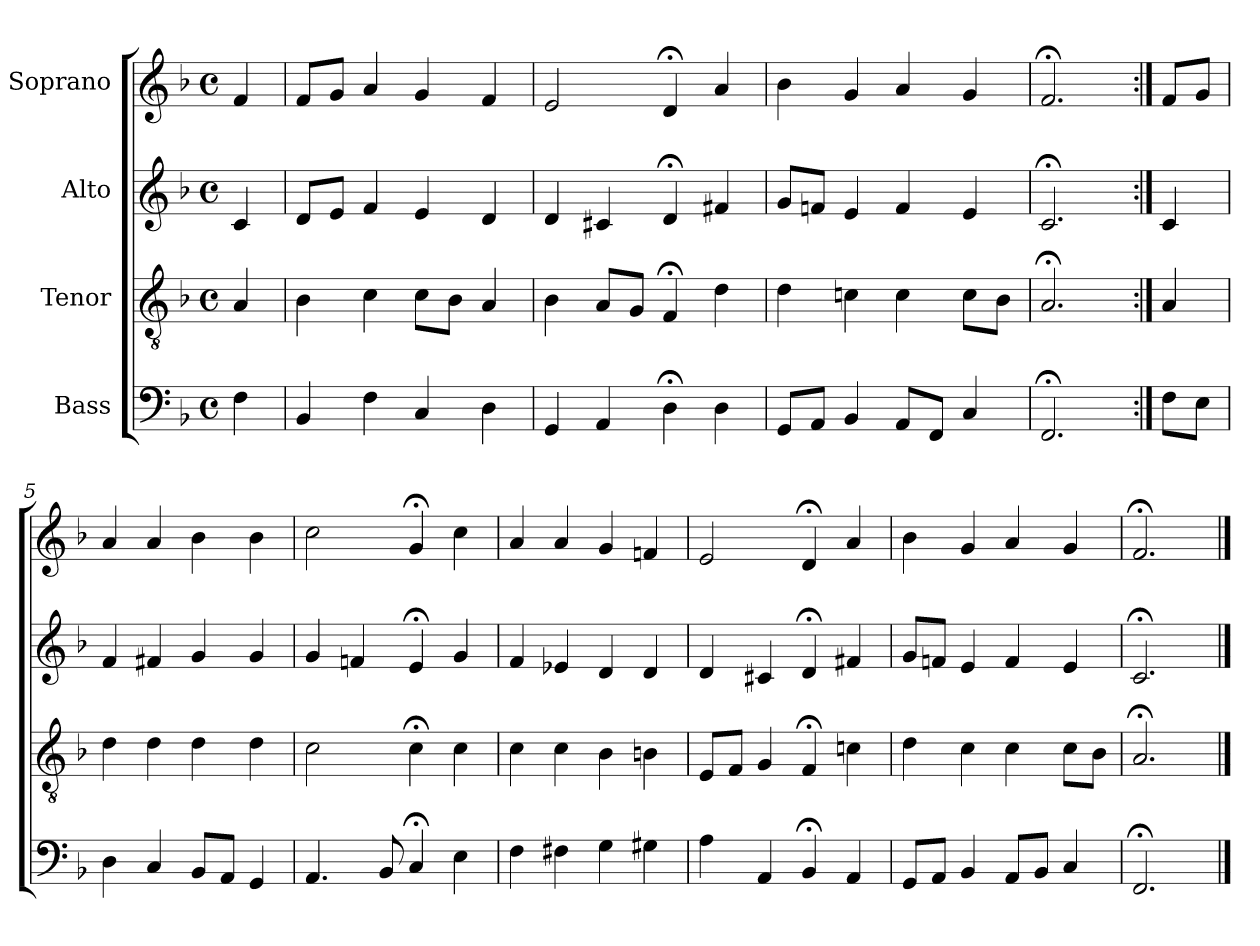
**kern	**kern	**kern	**kern
*part4	*part3	*part2	*part1
*staff4	*staff3	*staff2	*staff1
*I"Bass	*I"Tenor	*I"Alto	*I"Soprano
*clefF4	*clefGv2	*clefG2	*clefG2
*k[b-]	*k[b-]	*k[b-]	*k[b-]
*M4/4	*M4/4	*M4/4	*M4/4
*met(c)	*met(c)	*met(c)	*met(c)
=	=	=	=
4F	4A	4c	4f
=1	=1	=1	=1
4BB-	4B-	8dL	8fL
.	.	8eJ	8gJ
4F	4c	4f	4a
4C	8cL	4e	4g
.	8B-J	.	.
4D	4A	4d	4f
=2	=2	=2	=2
4GG	4B-	4d	2e
4AA	8AL	4c#X	.
.	8GJ	.	.
4D;<	4F;<	4d;<	4d;<
4D	4d	4f#X	4a
=3	=3	=3	=3
8GGL	4d	8gL	4b-
8AAJ	.	8fnJ	.
4BB-	4cn	4e	4g
8AAL	4c	4f	4a
8FFJ	.	.	.
4C	8cL	4e	4g
.	8B-J	.	.
=4	=4	=4	=4
2.FF;<	2.A;<	2.c;<	2.f;<
=:|!	=:|!	=:|!	=:|!
8FL	4A	4c	8fL
8EJ	.	.	8gJ
=5	=5	=5	=5
4D	4d	4f	4a
4C	4d	4f#X	4a
8BB-L	4d	4g	4b-
8AAJ	.	.	.
4GG	4d	4g	4b-
=6	=6	=6	=6
4.AA	2c	4g	2cc
.	.	4fn	.
8BB-	.	.	.
4C;<	4c;<	4e;<	4g;<
4E	4c	4g	4cc
=7	=7	=7	=7
4F	4c	4f	4a
4F#X	4c	4e-X	4a
4G	4B-	4d	4g
4G#X	4Bn	4d	4fn
=8	=8	=8	=8
4A	8EL	4d	2e
.	8FJ	.	.
4AA	4G	4c#X	.
4BB-;<	4F;<	4d;<	4d;<
4AA	4cn	4f#X	4a
=9	=9	=9	=9
8GGL	4d	8gL	4b-
8AAJ	.	8fnJ	.
4BB-	4c	4e	4g
8AAL	4c	4f	4a
8BB-J	.	.	.
4C	8cL	4e	4g
.	8B-J	.	.
=10	=10	=10	=10
2.FF;<	2.A;<	2.c;<	2.f;<
==	==	==	==
*-	*-	*-	*-
